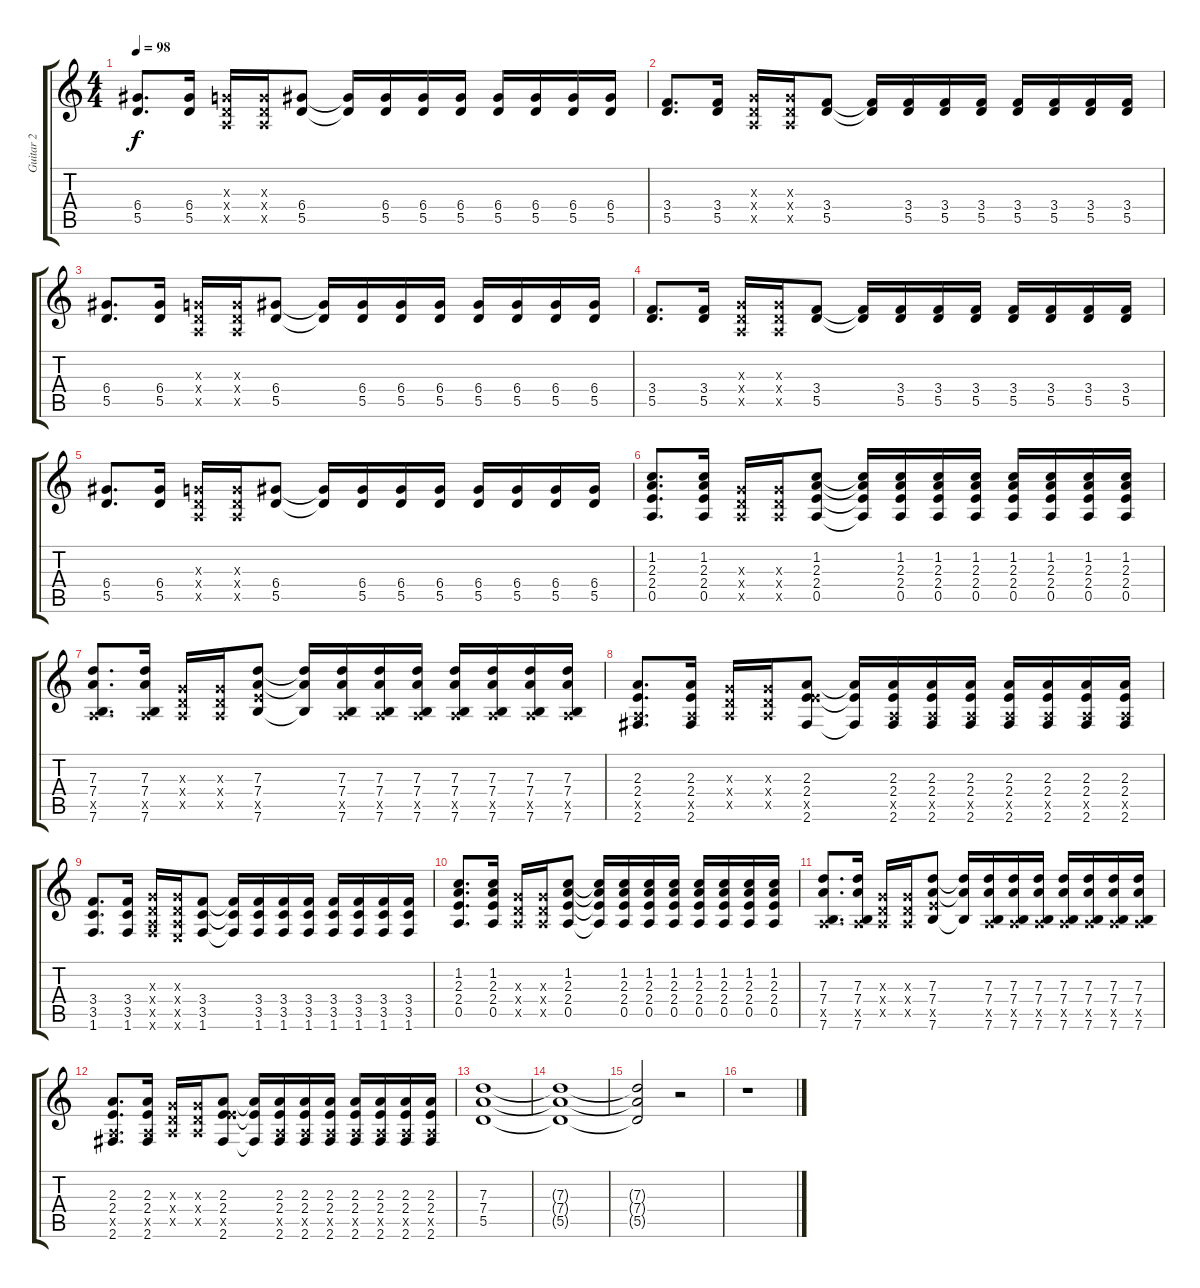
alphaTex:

\track ("Guitar 2" "Guitar 2") {instrument distortionguitar}
\staff {score tabs}
\tuning (E4 B3 G3 D3 A2 E2) {hide}
\ts (4 4)
\tempo 98
\clef g2
\ks aminor
(6.4 5.5).8{d dy f} (6.4 5.5).16 (0.3{x} 0.4{x} 0.5{x}).16 (0.3{x} 0.4{x} 0.5{x}).16 (6.4 5.5).8 (6.4{t} 5.5{t}).16 (6.4 5.5).16 (6.4 5.5).16 (6.4 5.5).16 (6.4 5.5).16 (6.4 5.5).16 (6.4 5.5).16 (6.4 5.5).16 |
(3.4 5.5).8{d} (3.4 5.5).16 (0.3{x} 0.4{x} 0.5{x}).16 (0.3{x} 0.4{x} 0.5{x}).16 (3.4 5.5).8 (3.4{t} 5.5{t}).16 (3.4 5.5).16 (3.4 5.5).16 (3.4 5.5).16 (3.4 5.5).16 (3.4 5.5).16 (3.4 5.5).16 (3.4 5.5).16 |
(6.4 5.5).8{d} (6.4 5.5).16 (0.3{x} 0.4{x} 0.5{x}).16 (0.3{x} 0.4{x} 0.5{x}).16 (6.4 5.5).8 (6.4{t} 5.5{t}).16 (6.4 5.5).16 (6.4 5.5).16 (6.4 5.5).16 (6.4 5.5).16 (6.4 5.5).16 (6.4 5.5).16 (6.4 5.5).16 |
(3.4 5.5).8{d} (3.4 5.5).16 (0.3{x} 0.4{x} 0.5{x}).16 (0.3{x} 0.4{x} 0.5{x}).16 (3.4 5.5).8 (3.4{t} 5.5{t}).16 (3.4 5.5).16 (3.4 5.5).16 (3.4 5.5).16 (3.4 5.5).16 (3.4 5.5).16 (3.4 5.5).16 (3.4 5.5).16 |
(6.4 5.5).8{d} (6.4 5.5).16 (0.3{x} 0.4{x} 0.5{x}).16 (0.3{x} 0.4{x} 0.5{x}).16 (6.4 5.5).8 (6.4{t} 5.5{t}).16 (6.4 5.5).16 (6.4 5.5).16 (6.4 5.5).16 (6.4 5.5).16 (6.4 5.5).16 (6.4 5.5).16 (6.4 5.5).16 |
(1.2 2.3 2.4 0.5).8{d} (1.2 2.3 2.4 0.5).16 (0.3{x} 0.4{x} 0.5{x}).16 (0.3{x} 0.4{x} 0.5{x}).16 (1.2 2.3 2.4 0.5).8 (1.2{t} 2.3{t} 2.4{t} 0.5{t}).16 (1.2 2.3 2.4 0.5).16 (1.2 2.3 2.4 0.5).16 (1.2 2.3 2.4 0.5).16 (1.2 2.3 2.4 0.5).16 (1.2 2.3 2.4 0.5).16 (1.2 2.3 2.4 0.5).16 (1.2 2.3 2.4 0.5).16 |
(7.3 7.4 0.5{x} 7.6).8{d} (7.3 7.4 0.5{x} 7.6).16 (0.3{x} 0.4{x} 0.5{x}).16 (0.3{x} 0.4{x} 0.5{x}).16 (7.3 7.4 7.5{x} 7.6).8 (7.3{t} 7.4{t} 7.6{t}).16 (7.3 7.4 0.5{x} 7.6).16 (7.3 7.4 0.5{x} 7.6).16 (7.3 7.4 0.5{x} 7.6).16 (7.3 7.4 0.5{x} 7.6).16 (7.3 7.4 0.5{x} 7.6).16 (7.3 7.4 0.5{x} 7.6).16 (7.3 7.4 0.5{x} 7.6).16 |
(2.3 2.4 0.5{x} 2.6).8{d} (2.3 2.4 0.5{x} 2.6).16 (0.3{x} 0.4{x} 0.5{x}).16 (0.3{x} 0.4{x} 0.5{x}).16 (2.3 2.4 7.5{x} 2.6).8 (2.3{t} 2.4{t} 2.6{t}).16 (2.3 2.4 0.5{x} 2.6).16 (2.3 2.4 0.5{x} 2.6).16 (2.3 2.4 0.5{x} 2.6).16 (2.3 2.4 0.5{x} 2.6).16 (2.3 2.4 0.5{x} 2.6).16 (2.3 2.4 0.5{x} 2.6).16 (2.3 2.4 0.5{x} 2.6).16 |
(3.4 3.5 1.6).8{d} (3.4 3.5 1.6).16 (0.3{x} 0.4{x} 0.5{x} 1.6{x}).16 (0.3{x} 0.4{x} 0.5{x} 0.6{x}).16 (3.4 3.5 1.6).8 (3.4{t} 3.5{t} 1.6{t}).16 (3.4 3.5 1.6).16 (3.4 3.5 1.6).16 (3.4 3.5 1.6).16 (3.4 3.5 1.6).16 (3.4 3.5 1.6).16 (3.4 3.5 1.6).16 (3.4 3.5 1.6).16 |
(1.2 2.3 2.4 0.5).8{d} (1.2 2.3 2.4 0.5).16 (0.3{x} 0.4{x} 0.5{x}).16 (0.3{x} 0.4{x} 0.5{x}).16 (1.2 2.3 2.4 0.5).8 (1.2{t} 2.3{t} 2.4{t} 0.5{t}).16 (1.2 2.3 2.4 0.5).16 (1.2 2.3 2.4 0.5).16 (1.2 2.3 2.4 0.5).16 (1.2 2.3 2.4 0.5).16 (1.2 2.3 2.4 0.5).16 (1.2 2.3 2.4 0.5).16 (1.2 2.3 2.4 0.5).16 |
(7.3 7.4 0.5{x} 7.6).8{d} (7.3 7.4 0.5{x} 7.6).16 (0.3{x} 0.4{x} 0.5{x}).16 (0.3{x} 0.4{x} 0.5{x}).16 (7.3 7.4 7.5{x} 7.6).8 (7.3{t} 7.4{t} 7.6{t}).16 (7.3 7.4 0.5{x} 7.6).16 (7.3 7.4 0.5{x} 7.6).16 (7.3 7.4 0.5{x} 7.6).16 (7.3 7.4 0.5{x} 7.6).16 (7.3 7.4 0.5{x} 7.6).16 (7.3 7.4 0.5{x} 7.6).16 (7.3 7.4 0.5{x} 7.6).16 |
(2.3 2.4 0.5{x} 2.6).8{d} (2.3 2.4 0.5{x} 2.6).16 (0.3{x} 0.4{x} 0.5{x}).16 (0.3{x} 0.4{x} 0.5{x}).16 (2.3 2.4 7.5{x} 2.6).8 (2.3{t} 2.4{t} 2.6{t}).16 (2.3 2.4 0.5{x} 2.6).16 (2.3 2.4 0.5{x} 2.6).16 (2.3 2.4 0.5{x} 2.6).16 (2.3 2.4 0.5{x} 2.6).16 (2.3 2.4 0.5{x} 2.6).16 (2.3 2.4 0.5{x} 2.6).16 (2.3 2.4 0.5{x} 2.6).16 |
(7.3 7.4 5.5).1{volume 2} |
(7.3{t} 7.4{t} 5.5{t}).1 |
(7.3{t} 7.4{t} 5.5{t}).2 r.2 |
r.1
